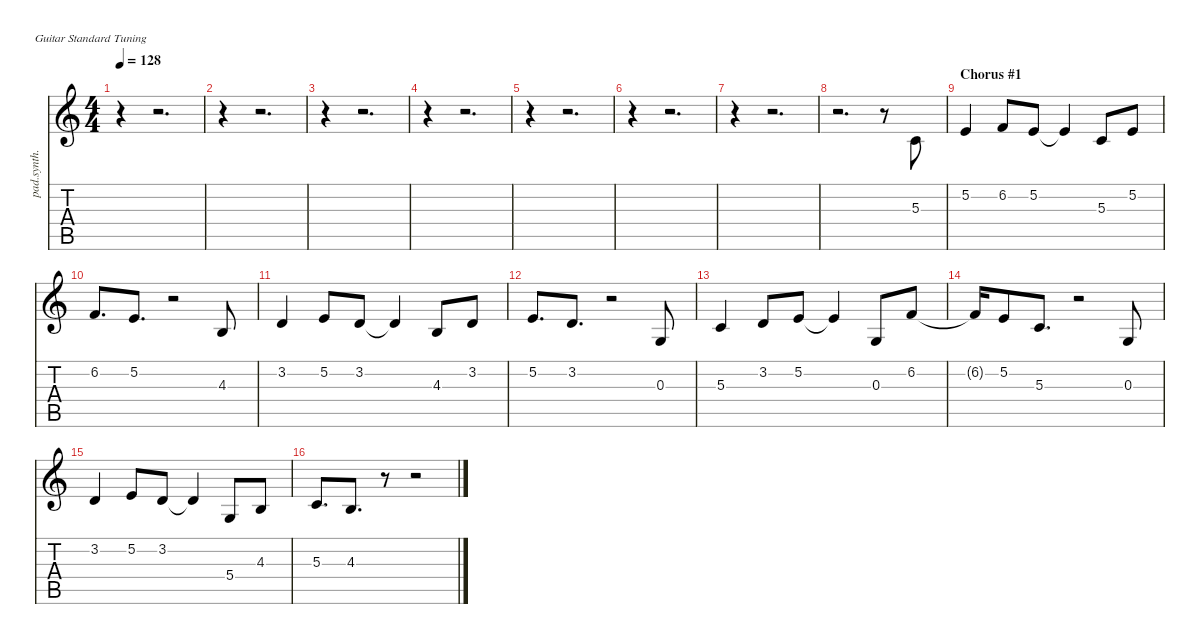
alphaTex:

\defaultSystemsLayout 4
\hideDynamics
\bracketExtendMode nobrackets
\otherSystemsTrackNameOrientation horizontal
\track ("Vocals double (Gilmour)" "pad.synth.") {instrument pad1newage}
\staff {score tabs}
\tuning (E4 B3 G3 D3 A2 E2)
\ts (4 4)
\tempo 128
\clef g2
\ks c
r.4{dy f beam Down} r.2{d beam Down} |
r.4{beam Down} r.2{d beam Down} |
r.4{beam Down} r.2{d beam Down} |
r.4{beam Down} r.2{d beam Down} |
r.4{beam Down} r.2{d beam Down} |
r.4{beam Down} r.2{d beam Down} |
r.4{beam Down} r.2{d beam Down} |
r.2{d beam Down} r.8{beam Down} 5.3.8{beam Up} |
\section ("" "Chorus #1")
5.2.4{beam Up} 6.2.8{beam Up} 5.2.8{beam Up} 5.2{t}.4{beam Up} 5.3.8{beam Up} 5.2.8{beam Up} |
6.2.8{d beam Up} 5.2.8{d beam Up} r.2{beam Up} 4.3.8{beam Up} |
3.2.4{beam Up} 5.2.8{beam Up} 3.2.8{beam Up} 3.2{t}.4{beam Up} 4.3.8{beam Up} 3.2.8{beam Up} |
5.2.8{d beam Up} 3.2.8{d beam Up} r.2{beam Up} 0.3.8{beam Up} |
5.3.4{beam Up} 3.2.8{beam Up} 5.2.8{beam Up} 5.2{t}.4{beam Up} 0.3.8{beam Up} 6.2.8{beam Up} |
6.2{t}.16{beam Up} 5.2.8{beam Up} 5.3.8{d beam Up} r.2{beam Up} 0.3.8{beam Up} |
3.2.4{beam Up} 5.2.8{beam Up} 3.2.8{beam Up} 3.2{t}.4{beam Up} 5.4.8{beam Up} 4.3.8{beam Up} |
5.3.8{d beam Up} 4.3.8{d beam Up} r.8{beam Up} r.2{beam Up}
